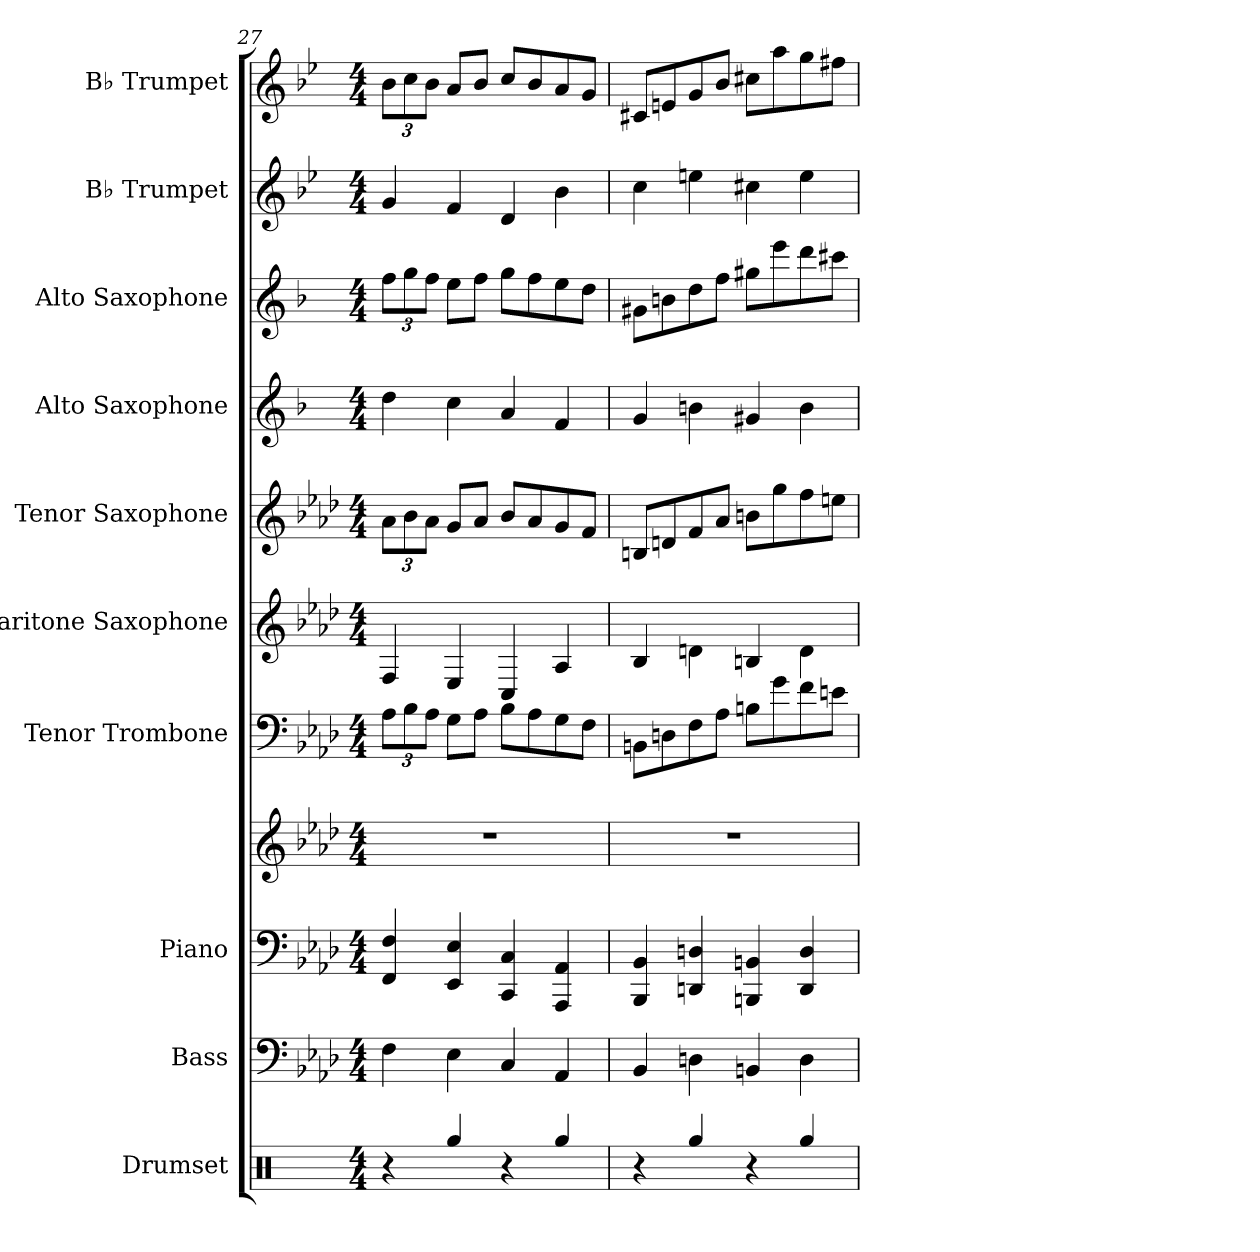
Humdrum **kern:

**kern	**kern	**kern	**kern	**kern	**kern	**kern	**kern	**kern	**kern	**kern
*part10	*part9	*part8	*part8	*part7	*part6	*part5	*part4	*part3	*part2	*part1
*staff11	*staff10	*staff9	*staff8	*staff7	*staff6	*staff5	*staff4	*staff3	*staff2	*staff1
*I"Drumset	*I"Bass	*I"Piano	*	*I"Tenor Trombone	*I"Baritone Saxophone	*I"Tenor Saxophone	*I"Alto Saxophone	*I"Alto Saxophone	*I"B♭ Trumpet	*I"B♭ Trumpet
*I'Drs.	*I'Bass	*I'Pno.	*	*I'T. Tbn.	*I'Bar. Sax.	*I'T. Sax.	*I'A. Sax.	*I'A. Sax.	*I'B♭ Tpt.	*I'B♭ Tpt.
*clefX	*clefF4	*clefF4	*clefG2	*clefF4	*clefG2	*clefG2	*clefG2	*clefG2	*clefG2	*clefG2
*	*ITrd7c12	*	*	*	*ITrd12c21	*ITrd8c14	*ITrd5c9	*ITrd5c9	*ITrd1c2	*ITrd1c2
*k[]	*k[b-e-a-d-]	*k[b-e-a-d-]	*k[b-e-a-d-]	*k[b-e-a-d-]	*k[b-e-a-d-]	*k[b-e-a-d-]	*k[b-e-a-d-]	*k[b-e-a-d-]	*k[b-e-a-d-]	*k[b-e-a-d-]
*M4/4	*M4/4	*M4/4	*M4/4	*M4/4	*M4/4	*M4/4	*M4/4	*M4/4	*M4/4	*M4/4
*	*	*	*	*Xbrackettup	*	*Xbrackettup	*	*Xbrackettup	*	*Xbrackettup
=27	=27	=27	=27	=27	=27	=27	=27	=27	=27	=27
4r	4FF\	4FF/ 4F/	1r	12A-\L	4FF/	12A-\L	4f\	12a-\L	4f/	12a-\L
.	.	.	.	12B-\	.	12B-\	.	12b-\	.	12b-\
.	.	.	.	12A-\J	.	12A-\J	.	12a-\J	.	12a-\J
4Rgg/	4EE-\	4EE-/ 4E-/	.	8G\L	4EE-/	8G/L	4e-\	8g\L	4e-/	8g/L
.	.	.	.	8A-\J	.	8A-/J	.	8a-\J	.	8a-/J
4r	4CC/	4CC/ 4C/	.	8B-\L	4CC/	8B-/L	4c/	8b-\L	4c/	8b-/L
.	.	.	.	8A-\	.	8A-/	.	8a-\	.	8a-/
4Rgg/	4AAA-/	4AAA-/ 4AA-/	.	8G\	4AA-/	8G/	4A-/	8g\	4a-\	8g/
.	.	.	.	8F\J	.	8F/J	.	8f\J	.	8f/J
=28	=28	=28	=28	=28	=28	=28	=28	=28	=28	=28
4r	4BBB-/	4BBB-/ 4BB-/	1r	8BBn\L	4BB-/	8BBn/L	4B-/	8Bn\L	4b-\	8Bn/L
.	.	.	.	8Dn\	.	8Dn/	.	8dn\	.	8dn/
4Rgg/	4DDn\	4DDn/ 4Dn/	.	8F\	4Dn\	8F/	4dn\	8f\	4ddn\	8f/
.	.	.	.	8A-\J	.	8A-/J	.	8a-\J	.	8a-/J
4r	4BBBn/	4BBBn/ 4BBn/	.	8Bn\L	4BBn/	8Bn\L	4Bn/	8bn\L	4bn\	8bn\L
.	.	.	.	8g\	.	8g\	.	8gg\	.	8gg\
4Rgg/	4DD\	4DD/ 4D/	.	8f\	4D\	8f\	4d\	8ff\	4dd\	8ff\
.	.	.	.	8en\J	.	8en\J	.	8een\J	.	8een\J
=	=	=	=	=	=	=	=	=	=	=
*-	*-	*-	*-	*-	*-	*-	*-	*-	*-	*-
